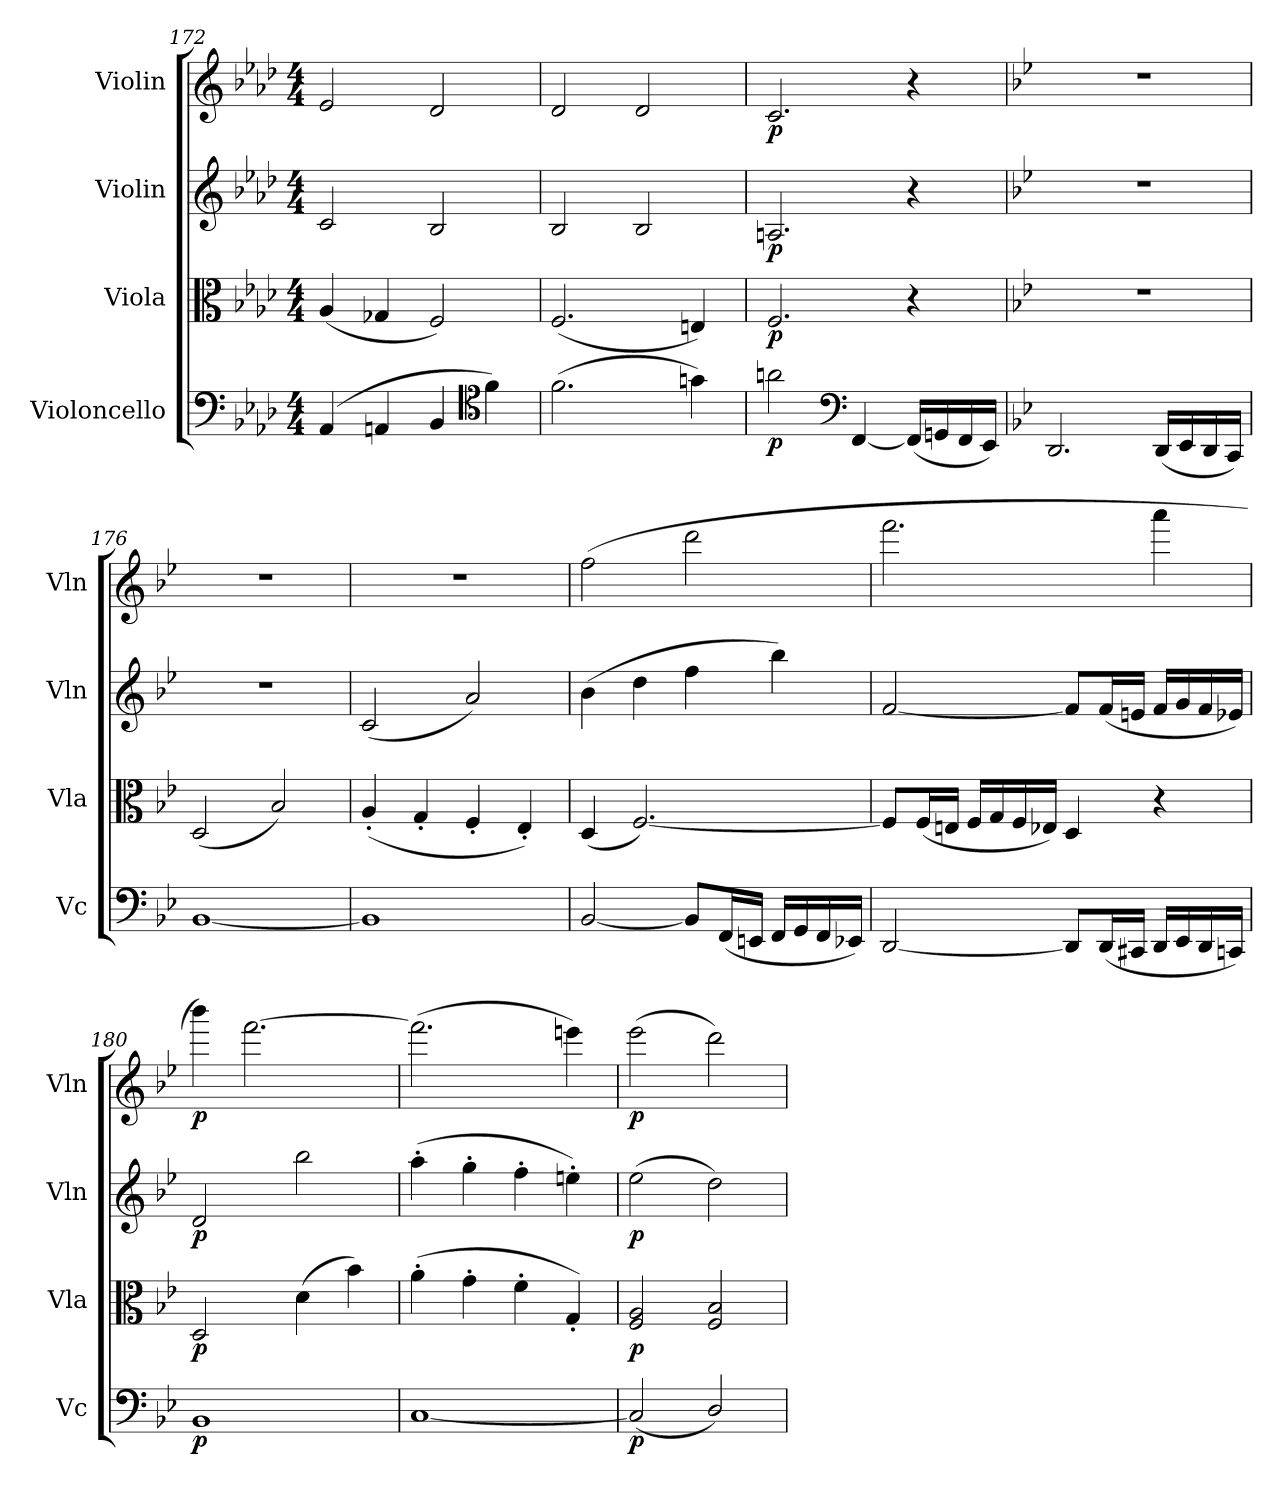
**kern	**dynam	**kern	**dynam	**kern	**dynam	**kern	**dynam
*part4	*part4	*part3	*part3	*part2	*part2	*part1	*part1
*staff4	*staff4	*staff3	*staff3	*staff2	*staff2	*staff1	*staff1
*I"Violoncello	*	*I"Viola	*	*I"Violin	*	*I"Violin	*
*I'Vc	*	*I'Vla	*	*I'Vln	*	*I'Vln	*
*clefF4	*	*clefC3	*	*clefG2	*	*clefG2	*
*k[b-e-a-d-]	*	*k[b-e-a-d-]	*	*k[b-e-a-d-]	*	*k[b-e-a-d-]	*
*M4/4	*	*M4/4	*	*M4/4	*	*M4/4	*
=172	=172	=172	=172	=172	=172	=172	=172
(4AA-/	.	(4A-/	.	2c/	.	2e-/	.
4AAn/	.	4G-X/	.	.	.	.	.
4BB-/	.	2F/)	.	2B-/	.	2d-/	.
*clefC4	*	*	*	*	*	*	*
4f\)	.	.	.	.	.	.	.
=173	=173	=173	=173	=173	=173	=173	=173
(2.f\	.	(2.F/	.	2B-/	.	2d-/	.
.	.	.	.	2B-/	.	2d-/	.
4gn\)	.	4En/)	.	.	.	.	.
=174	=174	=174	=174	=174	=174	=174	=174
2an\	p	2.F/	p	2.An/	p	2.c/	p
*clefF4	*	*	*	*	*	*	*
[4FF/	.	.	.	.	.	.	.
(16FF/LL]	.	4r	.	4r	.	4r	.
16GGn/	.	.	.	.	.	.	.
16FF/	.	.	.	.	.	.	.
16EE-/JJ)	.	.	.	.	.	.	.
=175	=175	=175	=175	=175	=175	=175	=175
*k[b-e-]	*	*k[b-e-]	*	*k[b-e-]	*	*k[b-e-]	*
2.DD/	.	1r	.	1r	.	1r	.
(16DD/LL	.	.	.	.	.	.	.
16EE-/	.	.	.	.	.	.	.
16DD/	.	.	.	.	.	.	.
16CC/JJ)	.	.	.	.	.	.	.
=176	=176	=176	=176	=176	=176	=176	=176
[1BB-	.	(2D/	.	1r	.	1r	.
.	.	2B-/)	.	.	.	.	.
=177	=177	=177	=177	=177	=177	=177	=177
1BB-]	.	(4A'/	.	(2c/	.	1r	.
.	.	4G'/	.	.	.	.	.
.	.	4F'/	.	2a/)	.	.	.
.	.	4E-'/)	.	.	.	.	.
=178	=178	=178	=178	=178	=178	=178	=178
[2BB-/	.	(4D/	.	(4b-\	.	(2ff\	.
.	.	[2.F/)	.	4dd\	.	.	.
8BB-/L]	.	.	.	4ff\	.	2ddd\	.
(16FF/L	.	.	.	.	.	.	.
16EEn/JJ	.	.	.	.	.	.	.
16FF/LL	.	.	.	4bb-\)	.	.	.
16GG/	.	.	.	.	.	.	.
16FF/	.	.	.	.	.	.	.
16EE-X/JJ)	.	.	.	.	.	.	.
=179	=179	=179	=179	=179	=179	=179	=179
[2DD/	.	8F/L]	.	[2f/	.	2.fff\	.
.	.	(16F/L	.	.	.	.	.
.	.	16En/JJ	.	.	.	.	.
.	.	16F/LL	.	.	.	.	.
.	.	16G/	.	.	.	.	.
.	.	16F/	.	.	.	.	.
.	.	16E-X/JJ)	.	.	.	.	.
8DD/L]	.	4D/	.	8f/L]	.	.	.
(16DD/L	.	.	.	(16f/L	.	.	.
16CC#X/JJ	.	.	.	16en/JJ	.	.	.
16DD/LL	.	4r	.	16f/LL	.	4aaa\	.
16EE-/	.	.	.	16g/	.	.	.
16DD/	.	.	.	16f/	.	.	.
16CCn/JJ)	.	.	.	16e-X/JJ)	.	.	.
=180	=180	=180	=180	=180	=180	=180	=180
1BB-	p	2D/	p	2d/	p	4bbb-\)	p
.	.	.	.	.	.	[2.fff\	.
.	.	(4d\	.	2bb-\	.	.	.
.	.	4b-\)	.	.	.	.	.
=181	=181	=181	=181	=181	=181	=181	=181
[1C	.	(4a'\	.	(4aa'\	.	(2.fff\]	.
.	.	4g'\	.	4gg'\	.	.	.
.	.	4f'\	.	4ff'\	.	.	.
.	.	4G'/)	.	4een'\)	.	4eeen\)	.
=182	=182	=182	=182	=182	=182	=182	=182
(2C/]	p	2F/ 2A/	p	(2ee-\	p	(2eee-\	p
2D/)	.	2F/ 2B-/	.	2dd\)	.	2ddd\)	.
=	=	=	=	=	=	=	=
*-	*-	*-	*-	*-	*-	*-	*-
